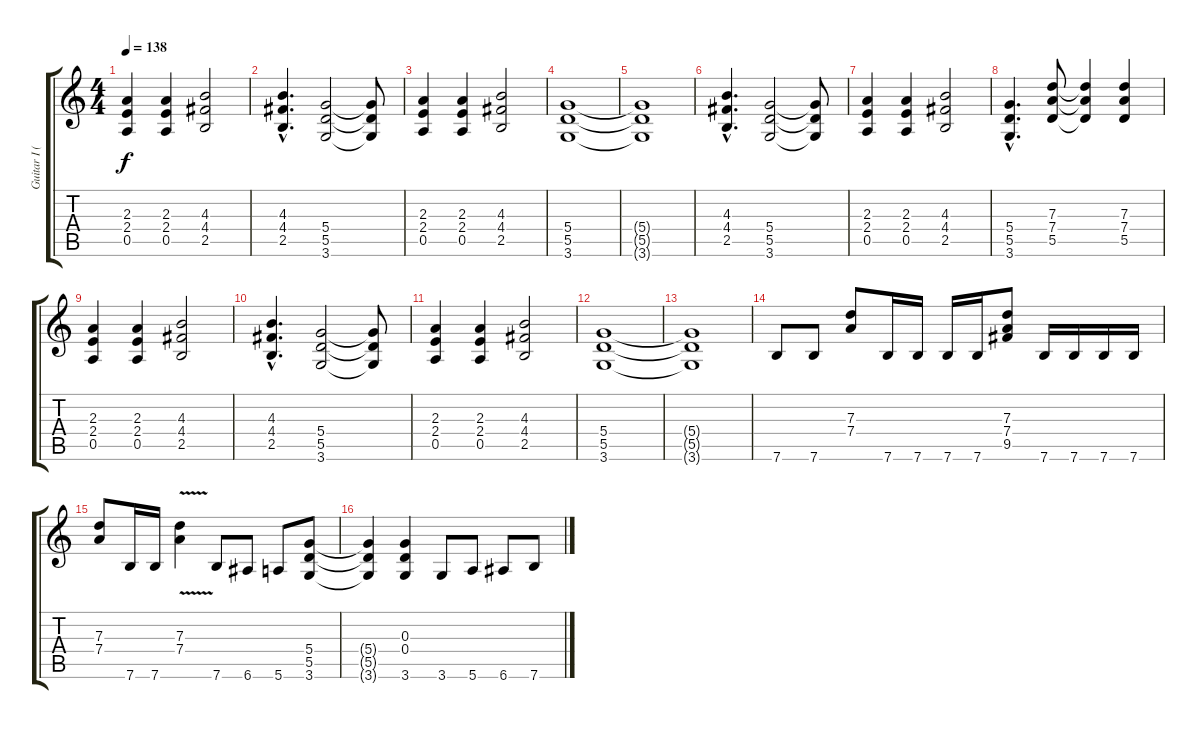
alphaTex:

\track ("Guitar I (Rhytm)" "Guitar I (") {instrument distortionguitar}
\staff {score tabs}
\tuning (E4 B3 G3 D3 A2 E2) {hide}
\ts (4 4)
\tempo 138
\clef g2
\ks c
(2.3 2.4 0.5).4{dy f} (2.3 2.4 0.5).4 (4.3 4.4 2.5).2 |
(4.3{hac} 4.4{hac} 2.5{hac}).4{d} (5.4 5.5 3.6).2 (5.4{t} 5.5{t} 3.6{t}).8 |
(2.3 2.4 0.5).4 (2.3 2.4 0.5).4 (4.3 4.4 2.5).2 |
(5.4 5.5 3.6).1 |
(5.4{t} 5.5{t} 3.6{t}).1 |
(4.3{hac} 4.4{hac} 2.5{hac}).4{d} (5.4 5.5 3.6).2 (5.4{t} 5.5{t} 3.6{t}).8 |
(2.3 2.4 0.5).4 (2.3 2.4 0.5).4 (4.3 4.4 2.5).2 |
(5.4{hac} 5.5{hac} 3.6{hac}).4{d} (7.3 7.4 5.5).8 (7.3{t} 7.4{t} 5.5{t}).4 (7.3 7.4 5.5).4 |
(2.3 2.4 0.5).4 (2.3 2.4 0.5).4 (4.3 4.4 2.5).2 |
(4.3{hac} 4.4{hac} 2.5{hac}).4{d} (5.4 5.5 3.6).2 (5.4{t} 5.5{t} 3.6{t}).8 |
(2.3 2.4 0.5).4 (2.3 2.4 0.5).4 (4.3 4.4 2.5).2 |
(5.4 5.5 3.6).1 |
(5.4{t} 5.5{t} 3.6{t}).1 |
7.6.8 7.6.8 (7.3 7.4).8 7.6.16 7.6.16 7.6.16 7.6.16 (7.3 7.4 9.5).8 7.6.16 7.6.16 7.6.16 7.6.16 |
(7.3 7.4).8 7.6.16 7.6.16 (7.3{v} 7.4{v}).4 7.6.8 6.6.8 5.6.8 (5.4 5.5 3.6).8 |
(5.4{t} 5.5{t} 3.6{t}).4 (0.3 0.4 3.6).4 3.6.8 5.6.8 6.6.8 7.6.8
